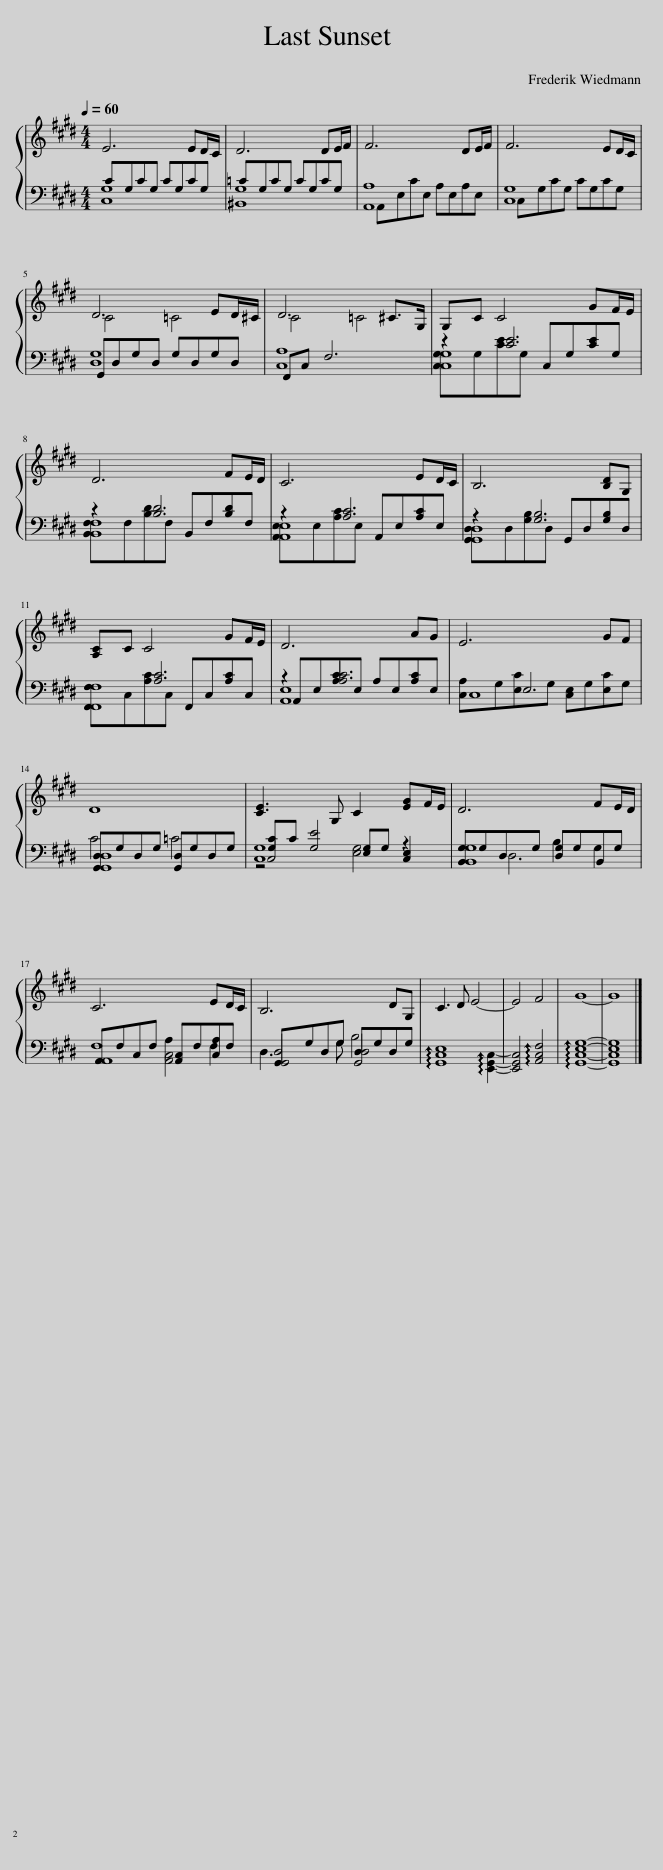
X:1
%%score { ( 1 4 ) | ( 2 3 5 6 ) }
L:1/8
Q:1/4=60
M:4/4
I:linebreak $
K:E
V:1 treble
V:4 treble
V:2 bass
V:3 bass
V:5 bass
V:6 bass
V:1
 E6 ED/C/ | D6 DE/F/ | F6 DE/F/ | F6 ED/C/ |$ D6 ED/^C/ | %5
 D6 ^C>G, | G,C C4 GF/E/ |$[K:E] D6 FE/D/ | C6 ED/C/ | B,6 [B,D]G, |$ %10
 [A,C]C C4 GF/E/ | D6 AG | E6 GF |$ D8 | [CE]3 G, C2 [EG]F/E/ | %15
 D6 FE/D/ |$ C6 ED/C/ | B,6 DG, | C3 D E4- | E4 F4 | %20
 G8- | G8 |] %22
V:2
 [C,G,]8 | [^B,,G,]8 | [A,,A,]8 | [C,G,]8 |$ G,,D,G,D, G,D,G,D, | %5
 F,,C, F,6 | [C,G,]G,[CE]G, C,G,[CE]G, |$[K:E] [B,,F,]F,[B,D]F, B,,F,[B,D]F, | [A,,E,]E,[A,C]E, A,,E,[A,C]E, | [G,,D,]D,[G,B,]D, G,,D,[G,B,]D, |$ %10
 [F,,F,]C,[A,C]C, F,,C,[A,C]C, | A,,E,[A,C]E, A,E,[A,C]E, | C,8 |$ [G,,D,]G,D,G, [G,,D,]G,D,G, | [G,C]C [G,E]4 z2 | %15
 [B,,G,]G,D,G, [D,G,]G,B,,G, |$ A,,F,C,F, [A,,C,]F,[C,A,]F, | G,,G,D,G, D,G,D,G, | !arpeggio![G,,C,E,]8 | [E,,G,,C,]4 !arpeggio![A,,C,F,]4 | %20
 !arpeggio![G,,C,E,G,]8- | [G,,C,E,G,]8 |] %22
V:3
 CG,CG, CG,CG, | =CG,CG, CG,CG, | A,,E,CE, A,E,A,E, | C,G,CG, CG,CG, |$ [D,G,]8 | %5
 [C,A,]8 | [C,G,]8 |$[K:E] [B,,F,]8 | [A,,E,]8 | [G,,D,]8 |$ %10
 [F,,F,]8 | [A,,E,]8 | [C,A,]G,[E,C]G, [C,E,]G,[E,C]G, |$ C4 =C4 | [C,G,]8 | %15
 x4 B,2 G,2 |$ x4 A,2 F,2 | D,3 G, B,4 | x6 !arpeggio![E,,G,,C,]2- | x8 | %20
 x8 | x8 |] %22
V:4
 x8 | x8 | x8 | x8 |$ C4 =C4 | %5
 C4 =C4 | x8 |$[K:E] x8 | x8 | x8 |$ %10
 x8 | x8 | x8 |$ x8 | x8 | %15
 x8 |$ x8 | x8 | x8 | x8 | %20
 x8 | x8 |] %22
V:5
 x8 | x8 | x8 | x8 |$ x8 | %5
 x8 | z2 [CE]6 |$[K:E] z2 [B,D]6 | z2 [A,C]6 | z2 [G,B,]6 |$ %10
 x2 [A,C]6 | z2 [A,C]6 | x2 E,6 |$ [G,,D,]8 | C,4 [E,G,]G, [C,E,]2 | %15
 [B,,G,]8 |$ [A,,F,]8 | [G,,D,]4 [G,,D,]4 | x8 | x8 | %20
 x8 | x8 |] %22
V:6
 x8 | x8 | x8 | x8 |$ x8 | %5
 x8 | x8 |$[K:E] x8 | x8 | x8 |$ %10
 x8 | x8 | x8 |$ x8 | z4 [E,G,]4 | %15
 x2 D,6 |$ x4 [A,,C,]4 | x8 | x8 | x8 | %20
 x8 | x8 |] %22
